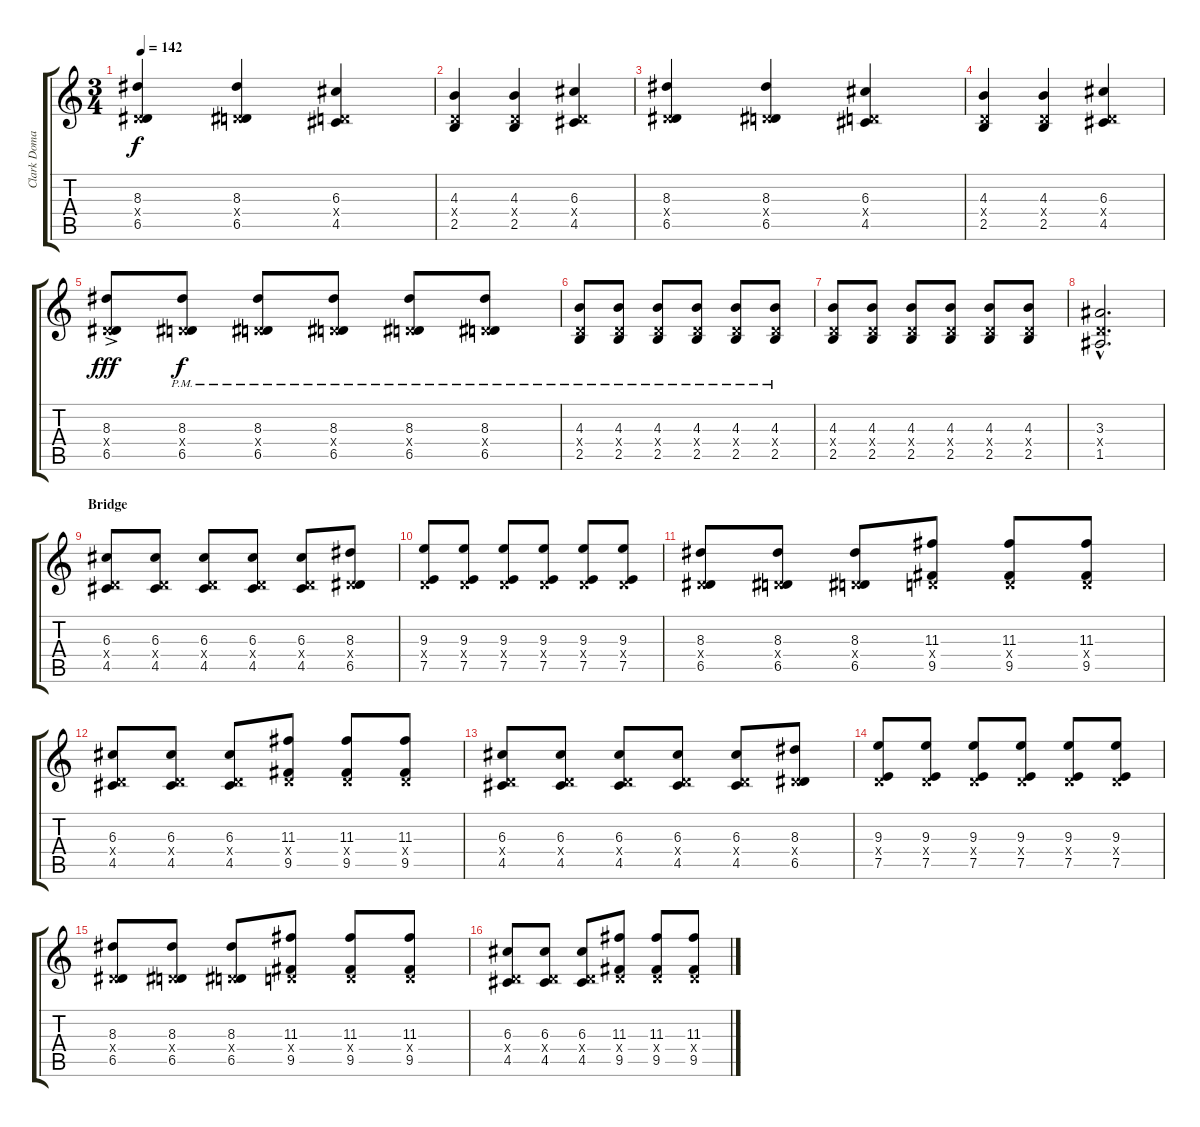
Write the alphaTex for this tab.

\track ("Clark Domae" "Clark Doma") {instrument electricguitarclean}
\staff {score tabs}
\tuning (E4 B3 G3 D3 A2 E2) {hide}
\ts (3 4)
\tempo 142
\clef g2
\ks c
(8.3 0.4{x} 6.5).4{dy f} (8.3 0.4{x} 6.5).4 (6.3 0.4{x} 4.5).4 |
(4.3 0.4{x} 2.5).4 (4.3 0.4{x} 2.5).4 (6.3 0.4{x} 4.5).4 |
(8.3 0.4{x} 6.5).4 (8.3 0.4{x} 6.5).4 (6.3 0.4{x} 4.5).4 |
(4.3 0.4{x} 2.5).4 (4.3 0.4{x} 2.5).4 (6.3 0.4{x} 4.5).4 |
(8.3 0.4{x} 6.5{ac}).8{dy fff} (8.3{pm} 0.4{x} 6.5{pm}).8{dy f} (8.3{pm} 0.4{x} 6.5{pm}).8 (8.3{pm} 0.4{x} 6.5{pm}).8 (8.3{pm} 0.4{x} 6.5{pm}).8 (8.3{pm} 0.4{x} 6.5{pm}).8 |
(4.3{pm} 0.4{x} 2.5{pm}).8 (4.3{pm} 0.4{x} 2.5{pm}).8 (4.3{pm} 0.4{x} 2.5{pm}).8 (4.3{pm} 0.4{x} 2.5{pm}).8 (4.3{pm} 0.4{x} 2.5{pm}).8 (4.3{pm} 0.4{x} 2.5{pm}).8 |
(4.3 0.4{x} 2.5).8 (4.3 0.4{x} 2.5).8 (4.3 0.4{x} 2.5).8 (4.3 0.4{x} 2.5).8 (4.3 0.4{x} 2.5).8 (4.3 0.4{x} 2.5).8 |
(3.3{hac} 0.4{hac x} 1.5{hac}).2{d} |
\section ("" "Bridge")
(6.3 0.4{x} 4.5).8 (6.3 0.4{x} 4.5).8 (6.3 0.4{x} 4.5).8 (6.3 0.4{x} 4.5).8 (6.3 0.4{x} 4.5).8 (8.3 0.4{x} 6.5).8 |
(9.3 0.4{x} 7.5).8 (9.3 0.4{x} 7.5).8 (9.3 0.4{x} 7.5).8 (9.3 0.4{x} 7.5).8 (9.3 0.4{x} 7.5).8 (9.3 0.4{x} 7.5).8 |
(8.3 0.4{x} 6.5).8 (8.3 0.4{x} 6.5).8 (8.3 0.4{x} 6.5).8 (11.3 0.4{x} 9.5).8 (11.3 0.4{x} 9.5).8 (11.3 0.4{x} 9.5).8 |
(6.3 0.4{x} 4.5).8 (6.3 0.4{x} 4.5).8 (6.3 0.4{x} 4.5).8 (11.3 0.4{x} 9.5).8 (11.3 0.4{x} 9.5).8 (11.3 0.4{x} 9.5).8 |
(6.3 0.4{x} 4.5).8 (6.3 0.4{x} 4.5).8 (6.3 0.4{x} 4.5).8 (6.3 0.4{x} 4.5).8 (6.3 0.4{x} 4.5).8 (8.3 0.4{x} 6.5).8 |
(9.3 0.4{x} 7.5).8 (9.3 0.4{x} 7.5).8 (9.3 0.4{x} 7.5).8 (9.3 0.4{x} 7.5).8 (9.3 0.4{x} 7.5).8 (9.3 0.4{x} 7.5).8 |
(8.3 0.4{x} 6.5).8 (8.3 0.4{x} 6.5).8 (8.3 0.4{x} 6.5).8 (11.3 0.4{x} 9.5).8 (11.3 0.4{x} 9.5).8 (11.3 0.4{x} 9.5).8 |
(6.3 0.4{x} 4.5).8 (6.3 0.4{x} 4.5).8 (6.3 0.4{x} 4.5).8 (11.3 0.4{x} 9.5).8 (11.3 0.4{x} 9.5).8 (11.3 0.4{x} 9.5).8
